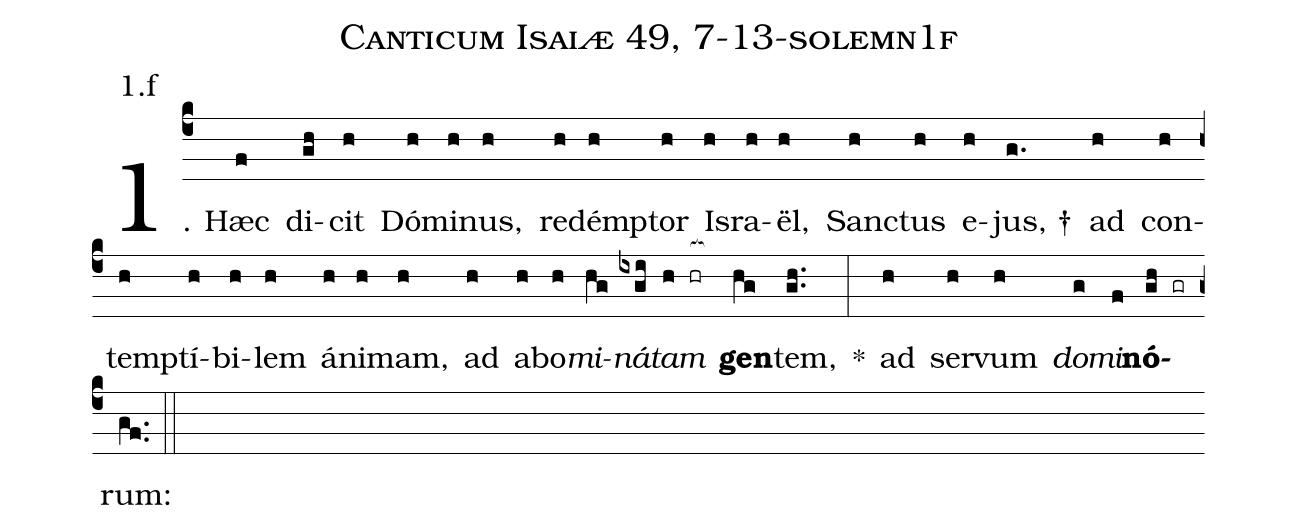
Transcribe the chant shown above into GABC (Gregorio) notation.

name: Canticum Isaiæ 49, 7-13-solemn1f;
annotation: 1.f;
%%
(c4)1. Hæc(f) di(gh)cit(h) Dó(h)mi(h)nus,(h) red(h)émp(h)tor(h) Is(h)ra(h)ël,(h) Sanc(h)tus(h) e(h)jus, †(g.) ad(h) con(h)temp(h)tí(h)bi(h)lem(h) á(h)ni(h)mam,(h) ad(h) ab(h)o(h)<i>mi</i>(hg)<i>ná</i>(ixgi)<i>tam</i>(h hr[ocb:1{]) <b>gen</b>(hg[ocb:0}])tem,(gh..) *(:) ad(h) ser(h)vum(h) <i>do</i>(g)<i>mi</i>(f)<b>nó</b>(gh gr)rum:(gf..) (::)
